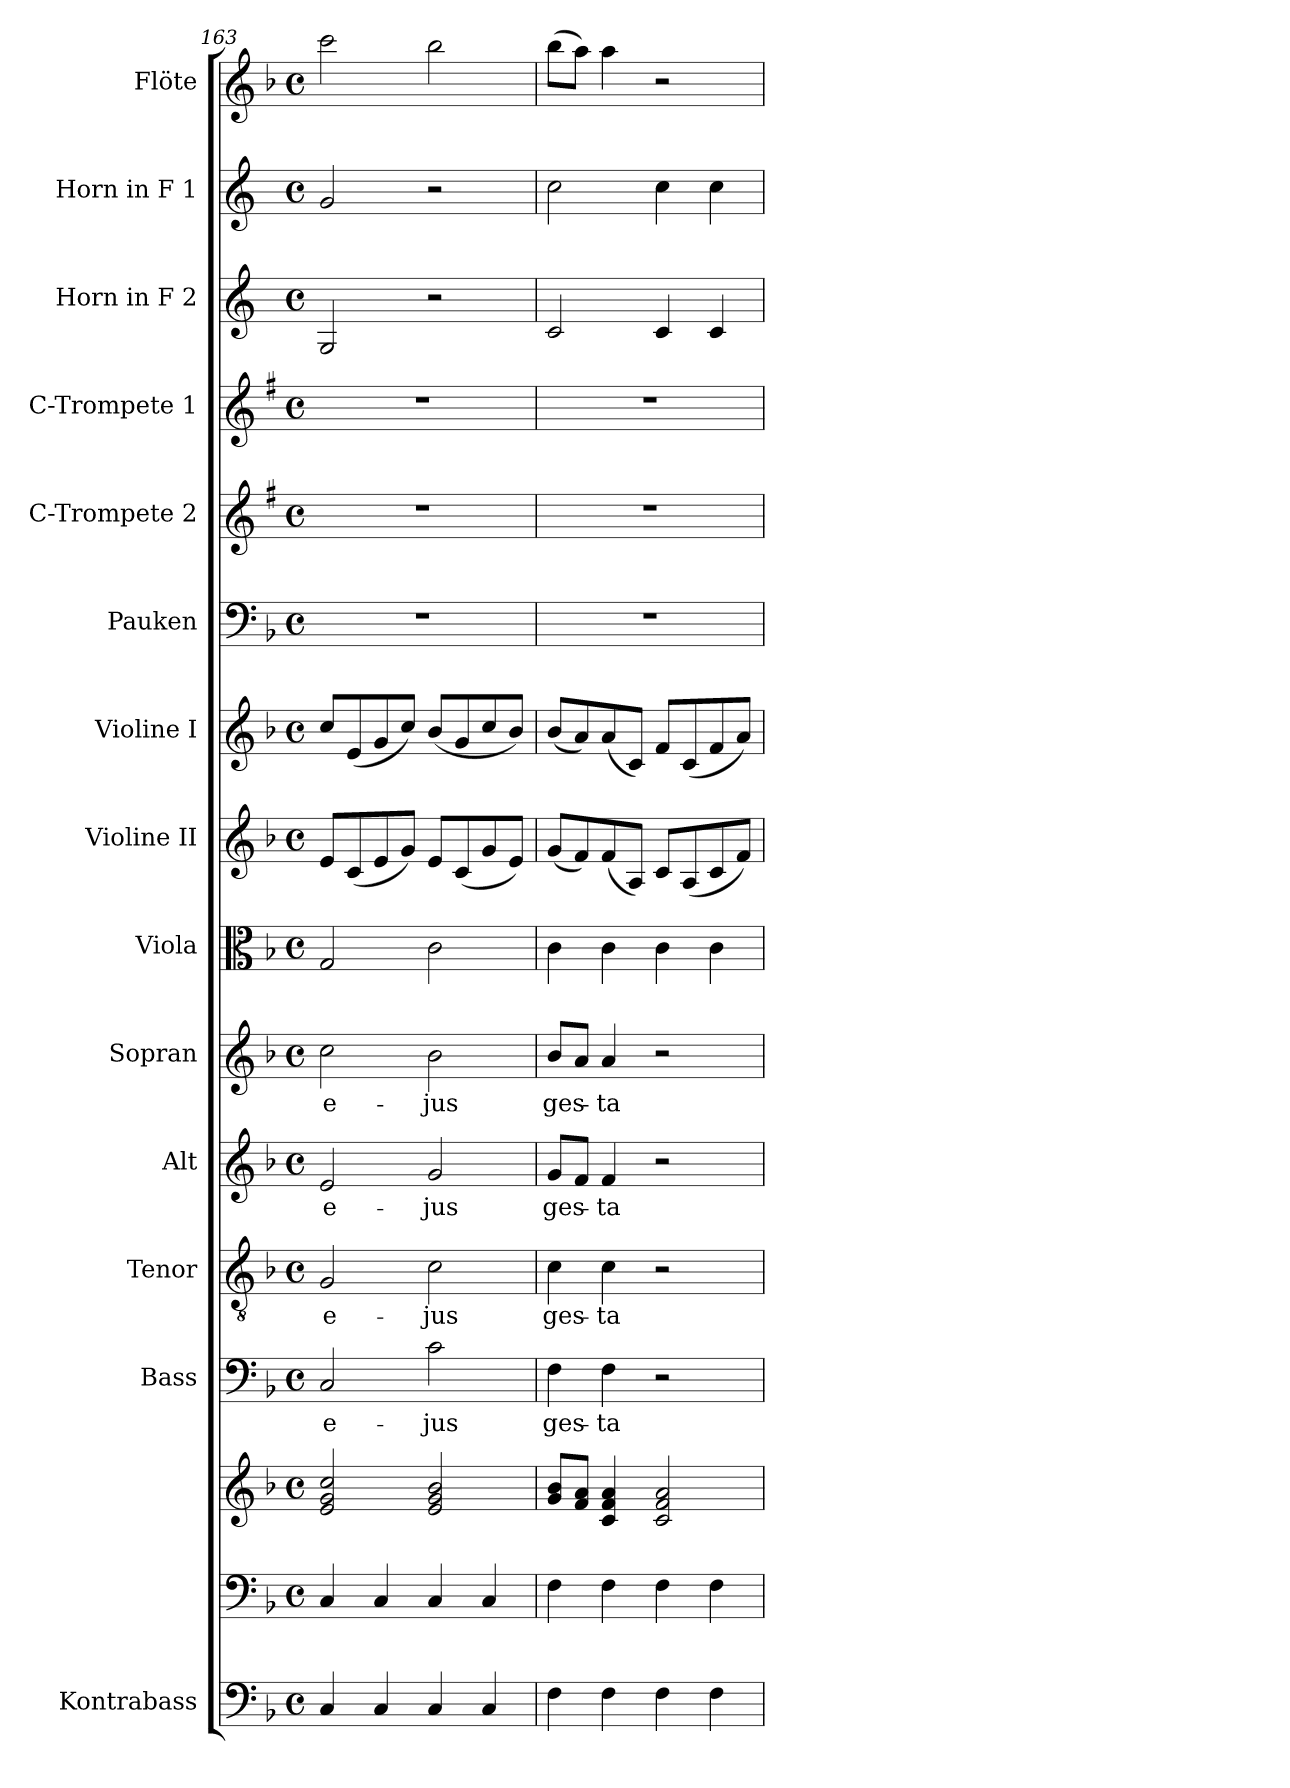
**kern	**kern	**kern	**kern	**text	**kern	**text	**kern	**text	**kern	**text	**kern	**kern	**kern	**kern	**kern	**kern	**kern	**kern	**kern
*part15	*part14	*part14	*part13	*part13	*part12	*part12	*part11	*part11	*part10	*part10	*part9	*part8	*part7	*part6	*part5	*part4	*part3	*part2	*part1
*staff16	*staff15	*staff14	*staff13	*staff13	*staff12	*staff12	*staff11	*staff11	*staff10	*staff10	*staff9	*staff8	*staff7	*staff6	*staff5	*staff4	*staff3	*staff2	*staff1
*I"Kontrabass	*	*	*I"Bass	*	*I"Tenor	*	*I"Alt	*	*I"Sopran	*	*I"Viola	*I"Violine II	*I"Violine I	*I"Pauken	*I"C-Trompete 2	*I"C-Trompete 1	*I"Horn in F 2	*I"Horn in F 1	*I"Flöte
*I'Kb.	*	*	*I'B.	*	*I'T.	*	*I'A.	*	*I'S.	*	*I'Vla.	*I'Vl. II	*I'Vl. I	*I'Pk.	*I'C Trp. 2	*I'C Trp. 1	*	*	*I'Fl.
*clefF4	*clefF4	*clefG2	*clefF4	*	*clefGv2	*	*clefG2	*	*clefG2	*	*clefC3	*clefG2	*clefG2	*clefF4	*clefG2	*clefG2	*clefG2	*clefG2	*clefG2
*ITrd7c12	*	*	*	*	*	*	*	*	*	*	*	*	*	*	*ITrd1c2	*ITrd1c2	*ITrd4c7	*ITrd4c7	*
*k[b-]	*k[b-]	*k[b-]	*k[b-]	*	*k[b-]	*	*k[b-]	*	*k[b-]	*	*k[b-]	*k[b-]	*k[b-]	*k[b-]	*k[b-]	*k[b-]	*k[b-]	*k[b-]	*k[b-]
*F:	*F:	*F:	*F:	*	*F:	*	*F:	*	*F:	*	*F:	*F:	*F:	*F:	*F:	*F:	*F:	*F:	*F:
*M4/4	*M4/4	*M4/4	*M4/4	*	*M4/4	*	*M4/4	*	*M4/4	*	*M4/4	*M4/4	*M4/4	*M4/4	*M4/4	*M4/4	*M4/4	*M4/4	*M4/4
*met(c)	*met(c)	*met(c)	*met(c)	*	*met(c)	*	*met(c)	*	*met(c)	*	*met(c)	*met(c)	*met(c)	*met(c)	*met(c)	*met(c)	*met(c)	*met(c)	*met(c)
=163	=163	=163	=163	=163	=163	=163	=163	=163	=163	=163	=163	=163	=163	=163	=163	=163	=163	=163	=163
!	!	!	!	!LO:LY:b	!	!LO:LY:b	!	!LO:LY:b	!	!LO:LY:b	!	!	!	!	!	!	!	!	!
4CC/	4C/	2e/ 2g/ 2cc/	2C/	e-	2G/	e-	2e/	e-	2cc\	e-	2G/	8e/L	8cc/L	1r	1r	1r	2C/	2c/	2ccc\
.	.	.	.	.	.	.	.	.	.	.	.	(<8c/	(<8e/	.	.	.	.	.	.
4CC/	4C/	.	.	.	.	.	.	.	.	.	.	8e/	8g/	.	.	.	.	.	.
.	.	.	.	.	.	.	.	.	.	.	.	8g/J)	8cc/J)	.	.	.	.	.	.
!	!	!	!	!LO:LY:b	!	!LO:LY:b	!	!LO:LY:b	!	!LO:LY:b	!	!	!	!	!	!	!	!	!
4CC/	4C/	2e/ 2g/ 2b-/	2c\	-jus	2c\	-jus	2g/	-jus	2b-\	-jus	2c\	8e/L	(<8b-/L	.	.	.	2r	2r	2bb-\
.	.	.	.	.	.	.	.	.	.	.	.	(<8c/	8g/	.	.	.	.	.	.
4CC/	4C/	.	.	.	.	.	.	.	.	.	.	8g/	8cc/	.	.	.	.	.	.
.	.	.	.	.	.	.	.	.	.	.	.	8e/J)	8b-/J)	.	.	.	.	.	.
=164	=164	=164	=164	=164	=164	=164	=164	=164	=164	=164	=164	=164	=164	=164	=164	=164	=164	=164	=164
!	!	!	!	!LO:LY:b	!	!LO:LY:b	!	!LO:LY:b	!	!LO:LY:b	!	!	!	!	!	!	!	!	!
4FF\	4F\	8g/ 8b-/L	4F\	ges-	4c\	ges-	8g/L	ges-	8b-/L	ges-	4c\	(<8g/L	(<8b-/L	1r	1r	1r	2F/	2f\	(>8bb-\L
.	.	8f/ 8a/J	.	.	.	.	8f/J	.	8a/J	.	.	8f/)	8a/)	.	.	.	.	.	8aa\J)
!	!	!	!	!LO:LY:b	!	!LO:LY:b	!	!LO:LY:b	!	!LO:LY:b	!	!	!	!	!	!	!	!	!
4FF\	4F\	4c/ 4f/ 4a/	4F\	-ta	4c\	-ta	4f/	-ta	4a/	-ta	4c\	(<8f/	(<8a/	.	.	.	.	.	4aa\
.	.	.	.	.	.	.	.	.	.	.	.	8A/J)	8c/J)	.	.	.	.	.	.
4FF\	4F\	2c/ 2f/ 2a/	2r	.	2r	.	2r	.	2r	.	4c\	8c/L	8f/L	.	.	.	4F/	4f\	2r
.	.	.	.	.	.	.	.	.	.	.	.	(<8A/	(<8c/	.	.	.	.	.	.
4FF\	4F\	.	.	.	.	.	.	.	.	.	4c\	8c/	8f/	.	.	.	4F/	4f\	.
.	.	.	.	.	.	.	.	.	.	.	.	8f/J)	8a/J)	.	.	.	.	.	.
=	=	=	=	=	=	=	=	=	=	=	=	=	=	=	=	=	=	=	=
*-	*-	*-	*-	*-	*-	*-	*-	*-	*-	*-	*-	*-	*-	*-	*-	*-	*-	*-	*-
